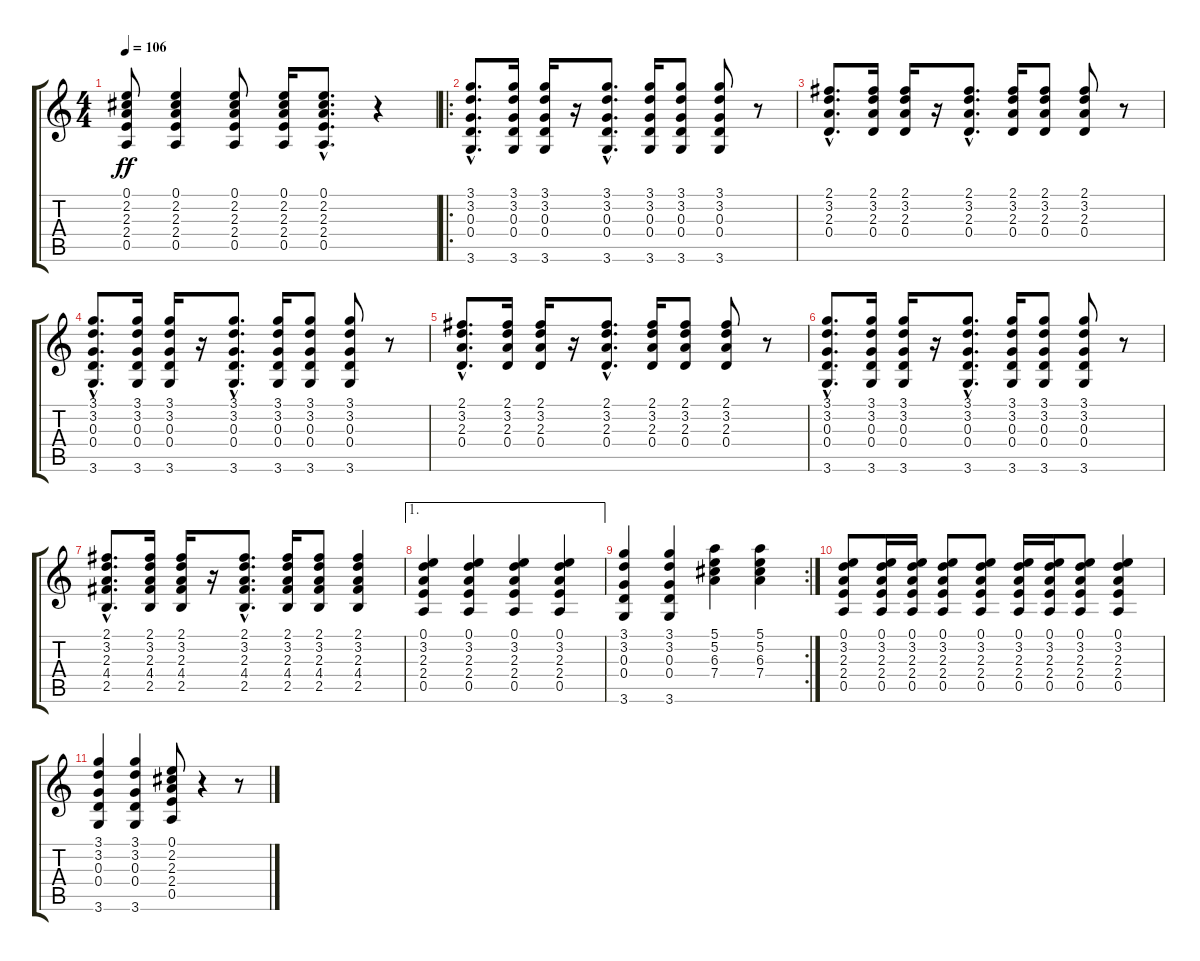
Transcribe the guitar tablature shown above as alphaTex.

\track "" {instrument acousticguitarsteel}
\staff {score tabs}
\tuning (E4 B3 G3 D3 A2 E2) {hide}
\ts (4 4)
\tempo 106
\clef g2
\ks c
(0.1 2.2 2.3 2.4 0.5).8{dy ff} (0.1 2.2 2.3 2.4 0.5).4 (0.1 2.2 2.3 2.4 0.5).8 (0.1 2.2 2.3 2.4 0.5).16 (0.1{hac} 2.2{hac} 2.3{hac} 2.4{hac} 0.5{hac}).8{d} r.4 |
\ro
(3.1{hac} 3.2{hac} 0.3{hac} 0.4{hac} 3.6{hac}).8{d} (3.1 3.2 0.3 0.4 3.6).16 (3.1 3.2 0.3 0.4 3.6).16 r.16 (3.1{hac} 3.2{hac} 0.3{hac} 0.4{hac} 3.6{hac}).8{d} (3.1 3.2 0.3 0.4 3.6).16 (3.1 3.2 0.3 0.4 3.6).8 (3.1 3.2 0.3 0.4 3.6).8 r.8 |
(2.1{hac} 3.2{hac} 2.3{hac} 0.4{hac}).8{d} (2.1 3.2 2.3 0.4).16 (2.1 3.2 2.3 0.4).16 r.16 (2.1{hac} 3.2{hac} 2.3{hac} 0.4{hac}).8{d} (2.1 3.2 2.3 0.4).16 (2.1 3.2 2.3 0.4).8 (2.1 3.2 2.3 0.4).8 r.8 |
(3.1{hac} 3.2{hac} 0.3{hac} 0.4{hac} 3.6{hac}).8{d} (3.1 3.2 0.3 0.4 3.6).16 (3.1 3.2 0.3 0.4 3.6).16 r.16 (3.1{hac} 3.2{hac} 0.3{hac} 0.4{hac} 3.6{hac}).8{d} (3.1 3.2 0.3 0.4 3.6).16 (3.1 3.2 0.3 0.4 3.6).8 (3.1 3.2 0.3 0.4 3.6).8 r.8 |
(2.1{hac} 3.2{hac} 2.3{hac} 0.4{hac}).8{d} (2.1 3.2 2.3 0.4).16 (2.1 3.2 2.3 0.4).16 r.16 (2.1{hac} 3.2{hac} 2.3{hac} 0.4{hac}).8{d} (2.1 3.2 2.3 0.4).16 (2.1 3.2 2.3 0.4).8 (2.1 3.2 2.3 0.4).8 r.8 |
(3.1{hac} 3.2{hac} 0.3{hac} 0.4{hac} 3.6{hac}).8{d} (3.1 3.2 0.3 0.4 3.6).16 (3.1 3.2 0.3 0.4 3.6).16 r.16 (3.1{hac} 3.2{hac} 0.3{hac} 0.4{hac} 3.6{hac}).8{d} (3.1 3.2 0.3 0.4 3.6).16 (3.1 3.2 0.3 0.4 3.6).8 (3.1 3.2 0.3 0.4 3.6).8 r.8 |
(2.1{hac} 3.2{hac} 2.3{hac} 4.4{hac} 2.5{hac}).8{d} (2.1 3.2 2.3 4.4 2.5).16 (2.1 3.2 2.3 4.4 2.5).16 r.16 (2.1{hac} 3.2{hac} 2.3{hac} 4.4{hac} 2.5{hac}).8{d} (2.1 3.2 2.3 4.4 2.5).16 (2.1 3.2 2.3 4.4 2.5).8 (2.1 3.2 2.3 4.4 2.5).4 |
\ae 1
(0.1 3.2 2.3 2.4 0.5).4 (0.1 3.2 2.3 2.4 0.5).4 (0.1 3.2 2.3 2.4 0.5).4 (0.1 3.2 2.3 2.4 0.5).4 |
\rc 2
(3.1 3.2 0.3 0.4 3.6).4 (3.1 3.2 0.3 0.4 3.6).4 (5.1 5.2 6.3 7.4).4 (5.1 5.2 6.3 7.4).4 |
(0.1 3.2 2.3 2.4 0.5).8 (0.1 3.2 2.3 2.4 0.5).16 (0.1 3.2 2.3 2.4 0.5).16 (0.1 3.2 2.3 2.4 0.5).8 (0.1 3.2 2.3 2.4 0.5).8 (0.1 3.2 2.3 2.4 0.5).16 (0.1 3.2 2.3 2.4 0.5).16 (0.1 3.2 2.3 2.4 0.5).8 (0.1 3.2 2.3 2.4 0.5).4 |
(3.1 3.2 0.3 0.4 3.6).4 (3.1 3.2 0.3 0.4 3.6).4 (0.1 2.2 2.3 2.4 0.5).8 r.4 r.8
